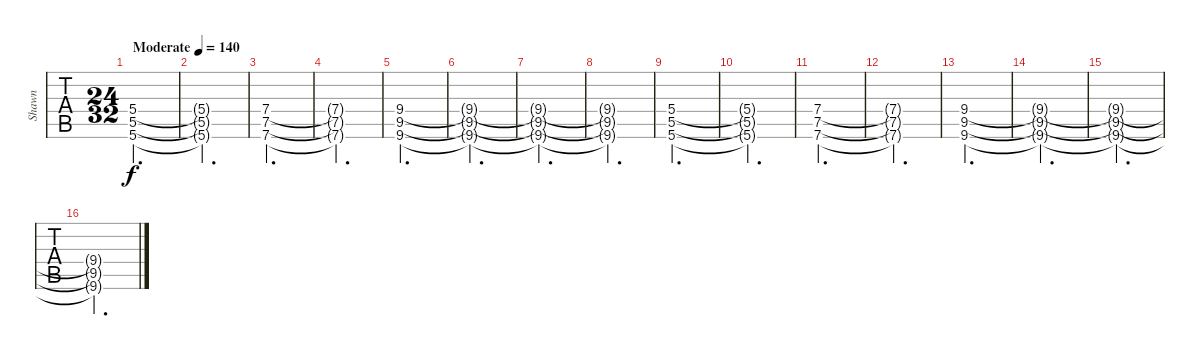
\track ("Shawn" "Shawn") {instrument electricguitarjazz}
\staff {tabs}
\tuning (E4 B3 G3 D3 A2 D2) {hide}
\ts (24 32)
\tempo (140 "Moderate")
\clef g2
\ks c
(5.4 5.5 5.6).2{d dy f instrument electricguitarjazz} |
(5.4{t} 5.5{t} 5.6{t}).2{d} |
(7.4 7.5 7.6).2{d} |
(7.4{t} 7.5{t} 7.6{t}).2{d} |
(9.4 9.5 9.6).2{d} |
(9.4{t} 9.5{t} 9.6{t}).2{d} |
(9.4{t} 9.5{t} 9.6{t}).2{d} |
(9.4{t} 9.5{t} 9.6{t}).2{d} |
(5.4 5.5 5.6).2{d} |
(5.4{t} 5.5{t} 5.6{t}).2{d} |
(7.4 7.5 7.6).2{d} |
(7.4{t} 7.5{t} 7.6{t}).2{d} |
(9.4 9.5 9.6).2{d} |
(9.4{t} 9.5{t} 9.6{t}).2{d} |
(9.4{t} 9.5{t} 9.6{t}).2{d} |
(9.4{t} 9.5{t} 9.6{t}).2{d}
